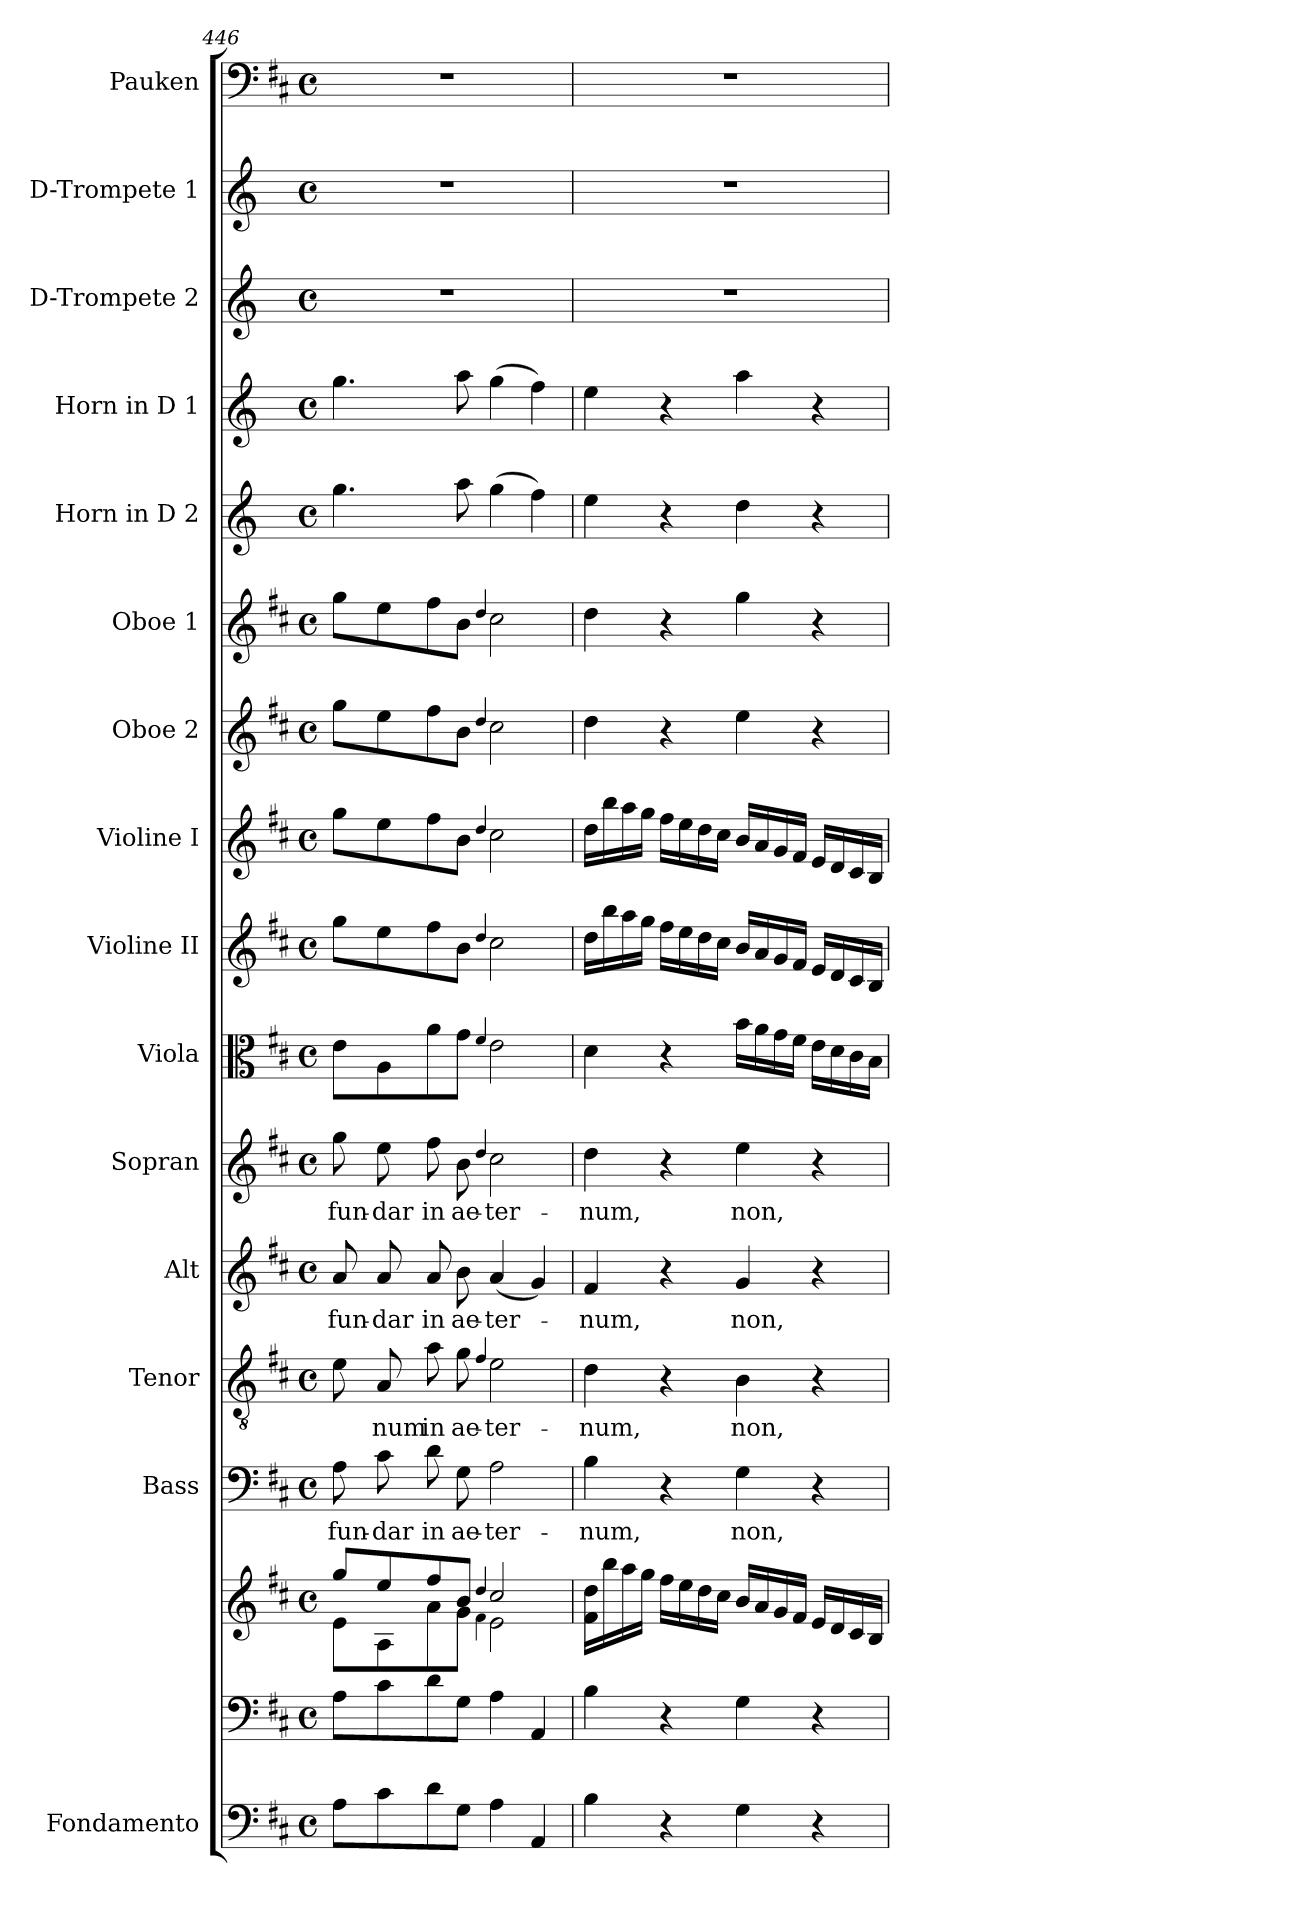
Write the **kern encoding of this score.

**kern	**kern	**kern	**kern	**text	**kern	**text	**kern	**text	**kern	**text	**kern	**kern	**kern	**kern	**kern	**kern	**kern	**kern	**kern	**kern
*part16	*part15	*part15	*part14	*part14	*part13	*part13	*part12	*part12	*part11	*part11	*part10	*part9	*part8	*part7	*part6	*part5	*part4	*part3	*part2	*part1
*staff17	*staff16	*staff15	*staff14	*staff14	*staff13	*staff13	*staff12	*staff12	*staff11	*staff11	*staff10	*staff9	*staff8	*staff7	*staff6	*staff5	*staff4	*staff3	*staff2	*staff1
*I"Fondamento	*	*	*I"Bass	*	*I"Tenor	*	*I"Alt	*	*I"Sopran	*	*I"Viola	*I"Violine II	*I"Violine I	*I"Oboe 2	*I"Oboe 1	*I"Horn in D 2	*I"Horn in D 1	*I"D-Trompete 2	*I"D-Trompete 1	*I"Pauken
*I'F.	*	*	*I'B.	*	*I'T.	*	*I'A.	*	*I'S.	*	*I'Vla.	*I'Vl. II	*I'Vl. I	*I'Ob. 2	*I'Ob. 1	*	*	*I'D Trp. 2	*I'D Trp. 1	*I'Pk.
*clefF4	*clefF4	*clefG2	*clefF4	*	*clefGv2	*	*clefG2	*	*clefG2	*	*clefC3	*clefG2	*clefG2	*clefG2	*clefG2	*clefG2	*clefG2	*clefG2	*clefG2	*clefF4
*ITrd7c12	*	*	*	*	*	*	*	*	*	*	*	*	*	*	*	*ITrd6c10	*ITrd6c10	*ITrd-1c-2	*ITrd-1c-2	*
*k[f#c#]	*k[f#c#]	*k[f#c#]	*k[f#c#]	*	*k[f#c#]	*	*k[f#c#]	*	*k[f#c#]	*	*k[f#c#]	*k[f#c#]	*k[f#c#]	*k[f#c#]	*k[f#c#]	*k[f#c#]	*k[f#c#]	*k[f#c#]	*k[f#c#]	*k[f#c#]
*D:	*D:	*D:	*D:	*	*D:	*	*D:	*	*D:	*	*D:	*D:	*D:	*D:	*D:	*D:	*D:	*D:	*D:	*D:
*M4/4	*M4/4	*M4/4	*M4/4	*	*M4/4	*	*M4/4	*	*M4/4	*	*M4/4	*M4/4	*M4/4	*M4/4	*M4/4	*M4/4	*M4/4	*M4/4	*M4/4	*M4/4
*met(c)	*met(c)	*met(c)	*met(c)	*	*met(c)	*	*met(c)	*	*met(c)	*	*met(c)	*met(c)	*met(c)	*met(c)	*met(c)	*met(c)	*met(c)	*met(c)	*met(c)	*met(c)
=446	=446	=446	=446	=446	=446	=446	=446	=446	=446	=446	=446	=446	=446	=446	=446	=446	=446	=446	=446	=446
*	*	*^	*	*	*	*	*	*	*	*	*	*	*	*	*	*	*	*	*	*
!	!	!	!	!	!LO:LY:b	!	!	!	!LO:LY:b	!	!LO:LY:b	!	!	!	!	!	!	!	!	!	!
8AA\L	8A\L	8gg/L	8e\L	8A\	-fun-	8e\	.	8a/	-fun-	8gg\	-fun-	8e\L	8gg\L	8gg\L	8gg\L	8gg\L	4.a\	4.a\	1r	1r	1r
!	!	!	!	!	!LO:LY:b	!	!LO:LY:b	!	!LO:LY:b	!	!LO:LY:b	!	!	!	!	!	!	!	!	!	!
8C#\	8c#\	8ee/	8A\	8c#\	-dar	8A/	-num	8a/	-dar	8ee\	-dar	8A\	8ee\	8ee\	8ee\	8ee\	.	.	.	.	.
!	!	!	!	!	!LO:LY:b	!	!LO:LY:b	!	!LO:LY:b	!	!LO:LY:b	!	!	!	!	!	!	!	!	!	!
8D\	8d\	8ff#/	8a\	8d\	in	8a\	in	8a/	in	8ff#\	in	8a\	8ff#\	8ff#\	8ff#\	8ff#\	.	.	.	.	.
!	!	!	!	!	!LO:LY:b	!	!LO:LY:b	!	!LO:LY:b	!	!LO:LY:b	!	!	!	!	!	!	!	!	!	!
8GG\J	8G\J	8b/J	8g\J	8G\	ae-	8g\	ae-	8b\	ae-	8b\	ae-	8g\J	8b\J	8b\J	8b\J	8b\J	8b\	8b\	.	.	.
.	.	4qqdd/	4qqf#\	.	.	4qqf#/	.	.	.	4qqdd/	.	4qqf#/	4qqdd/	4qqdd/	4qqdd/	4qqdd/	.	.	.	.	.
!	!	!	!	!	!LO:LY:b	!	!LO:LY:b	!	!LO:LY:b	!	!LO:LY:b	!	!	!	!	!	!	!	!	!	!
4AA\	4A\	2cc#/	2e\	2A\	-ter-	2e\	-ter-	(<4a/	-ter-	2cc#\	-ter-	2e\	2cc#\	2cc#\	2cc#\	2cc#\	(>4a\	(>4a\	.	.	.
4AAA/	4AA/	.	.	.	.	.	.	4g/)	.	.	.	.	.	.	.	.	4g\)	4g\)	.	.	.
*	*	*v	*v	*	*	*	*	*	*	*	*	*	*	*	*	*	*	*	*	*	*
=447	=447	=447	=447	=447	=447	=447	=447	=447	=447	=447	=447	=447	=447	=447	=447	=447	=447	=447	=447	=447
!	!	!	!	!LO:LY:b	!	!LO:LY:b	!	!LO:LY:b	!	!LO:LY:b	!	!	!	!	!	!	!	!	!	!
4BB\	4B\	16f#\ 16dd\LL	4B\	-num,	4d\	-num,	4f#/	-num,	4dd\	-num,	4d\	16dd\LL	16dd\LL	4dd\	4dd\	4f#\	4f#\	1r	1r	1r
.	.	16bb\	.	.	.	.	.	.	.	.	.	16bb\	16bb\	.	.	.	.	.	.	.
.	.	16aa\	.	.	.	.	.	.	.	.	.	16aa\	16aa\	.	.	.	.	.	.	.
.	.	16gg\JJ	.	.	.	.	.	.	.	.	.	16gg\JJ	16gg\JJ	.	.	.	.	.	.	.
4r	4r	16ff#\LL	4r	.	4r	.	4r	.	4r	.	4r	16ff#\LL	16ff#\LL	4r	4r	4r	4r	.	.	.
.	.	16ee\	.	.	.	.	.	.	.	.	.	16ee\	16ee\	.	.	.	.	.	.	.
.	.	16dd\	.	.	.	.	.	.	.	.	.	16dd\	16dd\	.	.	.	.	.	.	.
.	.	16cc#\JJ	.	.	.	.	.	.	.	.	.	16cc#\JJ	16cc#\JJ	.	.	.	.	.	.	.
!	!	!	!	!LO:LY:b	!	!LO:LY:b	!	!LO:LY:b	!	!LO:LY:b	!	!	!	!	!	!	!	!	!	!
4GG\	4G\	16b/LL	4G\	non,	4B\	non,	4g/	non,	4ee\	non,	16b\LL	16b/LL	16b/LL	4ee\	4gg\	4e\	4b\	.	.	.
.	.	16a/	.	.	.	.	.	.	.	.	16a\	16a/	16a/	.	.	.	.	.	.	.
.	.	16g/	.	.	.	.	.	.	.	.	16g\	16g/	16g/	.	.	.	.	.	.	.
.	.	16f#/JJ	.	.	.	.	.	.	.	.	16f#\JJ	16f#/JJ	16f#/JJ	.	.	.	.	.	.	.
4r	4r	16e/LL	4r	.	4r	.	4r	.	4r	.	16e\LL	16e/LL	16e/LL	4r	4r	4r	4r	.	.	.
.	.	16d/	.	.	.	.	.	.	.	.	16d\	16d/	16d/	.	.	.	.	.	.	.
.	.	16c#/	.	.	.	.	.	.	.	.	16c#\	16c#/	16c#/	.	.	.	.	.	.	.
.	.	16B/JJ	.	.	.	.	.	.	.	.	16B\JJ	16B/JJ	16B/JJ	.	.	.	.	.	.	.
=	=	=	=	=	=	=	=	=	=	=	=	=	=	=	=	=	=	=	=	=
*-	*-	*-	*-	*-	*-	*-	*-	*-	*-	*-	*-	*-	*-	*-	*-	*-	*-	*-	*-	*-
